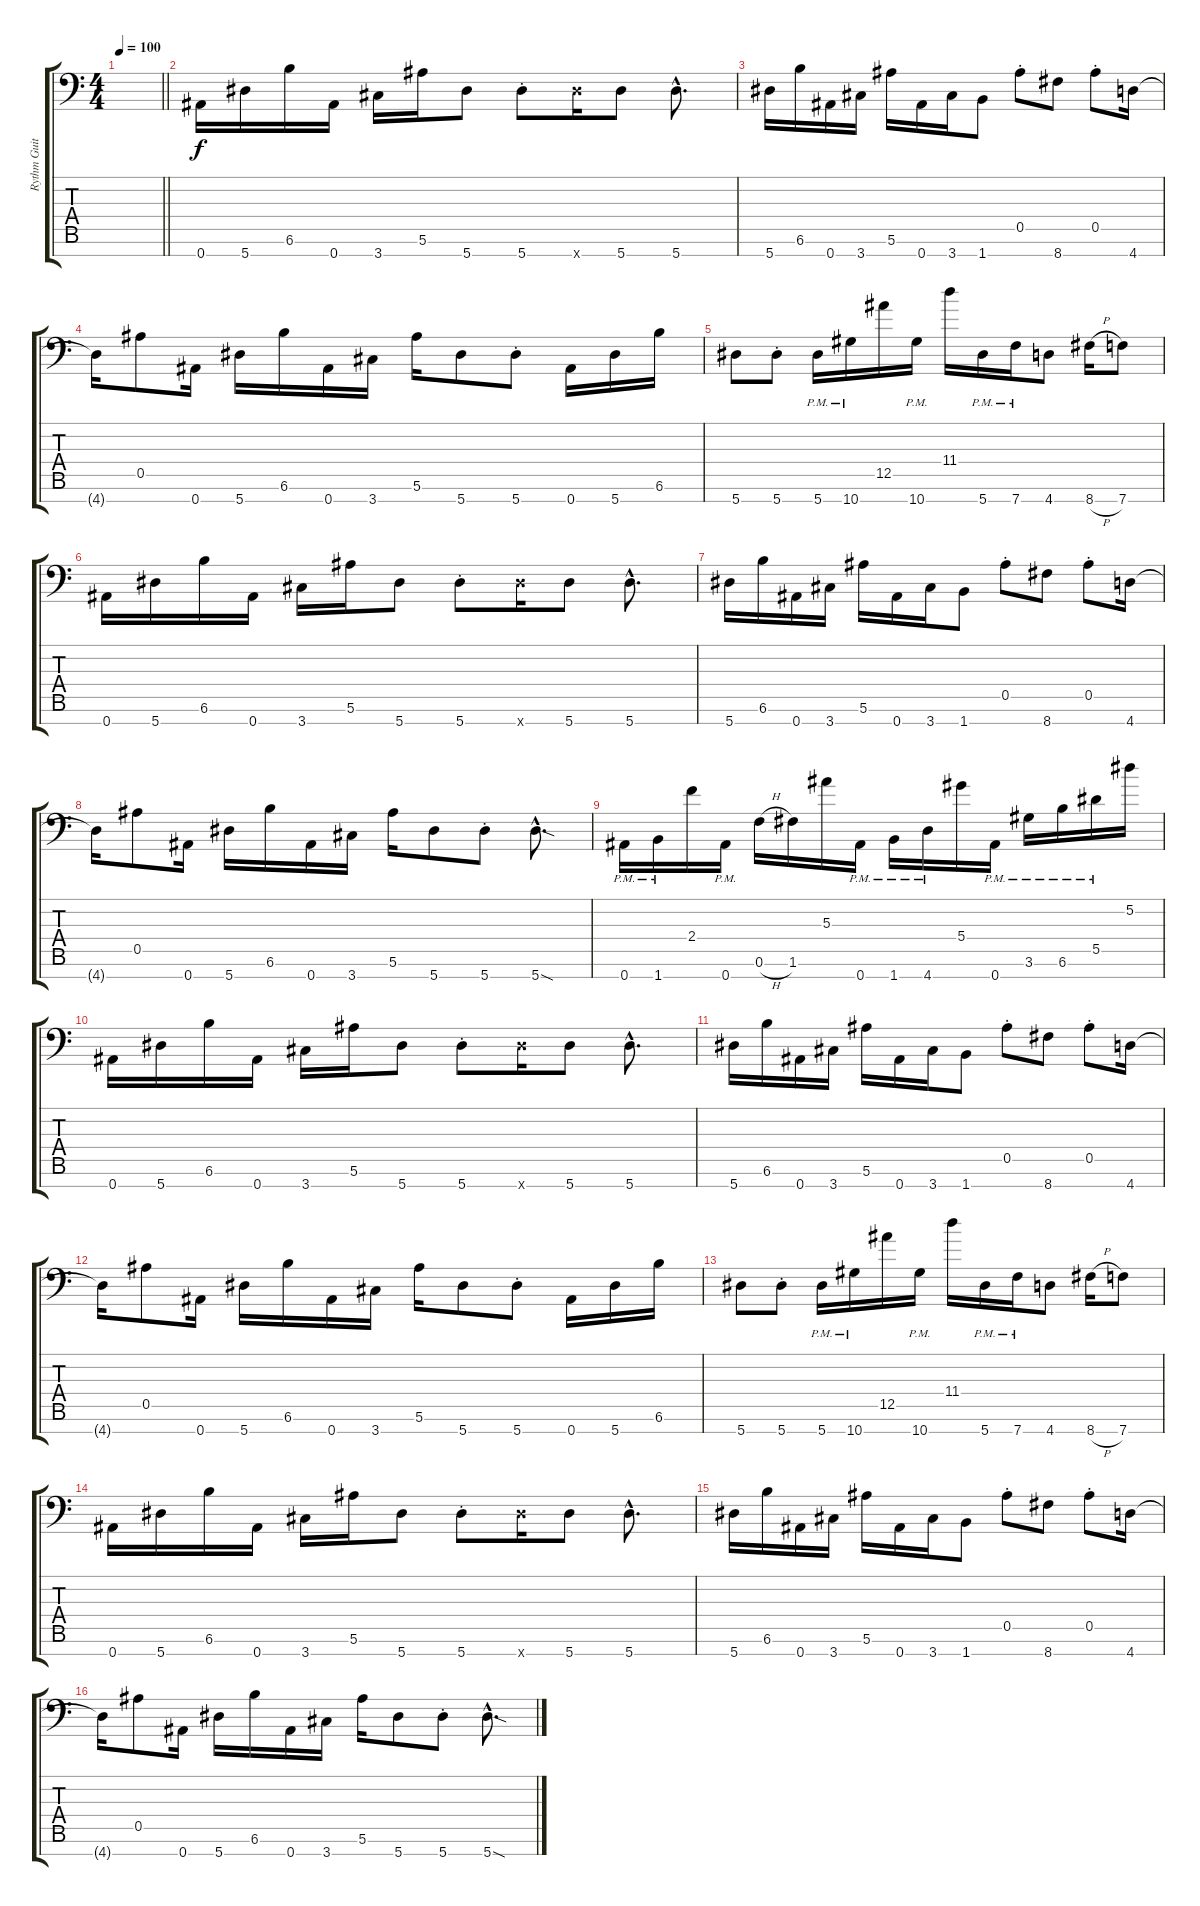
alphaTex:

\track ("Rythm Guitar #2" "Rythm Guit") {instrument distortionguitar}
\staff {score tabs}
\tuning (Eb4 Bb3 F3 Eb3 Bb2 F2 Bb1) {hide}
\ts (4 4)
\tempo 100
\clef f4
\barLineRight lightlight
\ks c
|
\section ("" "")
0.7.16{volume 13} 5.7.16 6.6.16 0.7.16 3.7.16 5.6.16 5.7.8 5.7{st}.8 5.7{x}.16 5.7.8 5.7{hac}.8{d} |
5.7.16 6.6.16 0.7.16 3.7.16 5.6.16 0.7.16 3.7.16 1.7.8 0.5{st}.8 8.7.8 0.5{st}.8 4.7.16 |
4.7{t}.16 0.5.8 0.7.16 5.7.16 6.6.16 0.7.16 3.7.16 5.6.16 5.7.8 5.7{st}.8 0.7.16 5.7.16 6.6.16 |
5.7.8 5.7{st}.8 5.7{pm}.16 10.7{pm}.16 12.5.16 10.7{pm}.16 11.4.16 5.7{pm}.16 7.7{pm}.16 4.7.8 8.7{h}.16 7.7.8 |
0.7.16 5.7.16 6.6.16 0.7.16 3.7.16 5.6.16 5.7.8 5.7{st}.8 5.7{x}.16 5.7.8 5.7{hac}.8{d} |
5.7.16 6.6.16 0.7.16 3.7.16 5.6.16 0.7.16 3.7.16 1.7.8 0.5{st}.8 8.7.8 0.5{st}.8 4.7.16 |
4.7{t}.16 0.5.8 0.7.16 5.7.16 6.6.16 0.7.16 3.7.16 5.6.16 5.7.8 5.7{st}.8 5.7{sod hac}.8{d} |
0.7{pm}.16 1.7{pm}.16 2.4.16 0.7{pm}.16 0.6{h}.16 1.6.16 5.3.16 0.7{pm}.16 1.7{pm}.16 4.7{pm}.16 5.4.16 0.7{pm}.16 3.6{pm}.16 6.6{pm}.16 5.5{pm}.16 5.2.16 |
0.7.16 5.7.16 6.6.16 0.7.16 3.7.16 5.6.16 5.7.8 5.7{st}.8 5.7{x}.16 5.7.8 5.7{hac}.8{d} |
5.7.16 6.6.16 0.7.16 3.7.16 5.6.16 0.7.16 3.7.16 1.7.8 0.5{st}.8 8.7.8 0.5{st}.8 4.7.16 |
4.7{t}.16 0.5.8 0.7.16 5.7.16 6.6.16 0.7.16 3.7.16 5.6.16 5.7.8 5.7{st}.8 0.7.16 5.7.16 6.6.16 |
5.7.8 5.7{st}.8 5.7{pm}.16 10.7{pm}.16 12.5.16 10.7{pm}.16 11.4.16 5.7{pm}.16 7.7{pm}.16 4.7.8 8.7{h}.16 7.7.8 |
0.7.16 5.7.16 6.6.16 0.7.16 3.7.16 5.6.16 5.7.8 5.7{st}.8 5.7{x}.16 5.7.8 5.7{hac}.8{d} |
5.7.16 6.6.16 0.7.16 3.7.16 5.6.16 0.7.16 3.7.16 1.7.8 0.5{st}.8 8.7.8 0.5{st}.8 4.7.16 |
4.7{t}.16 0.5.8 0.7.16 5.7.16 6.6.16 0.7.16 3.7.16 5.6.16 5.7.8 5.7{st}.8 5.7{sod hac}.8{d}
